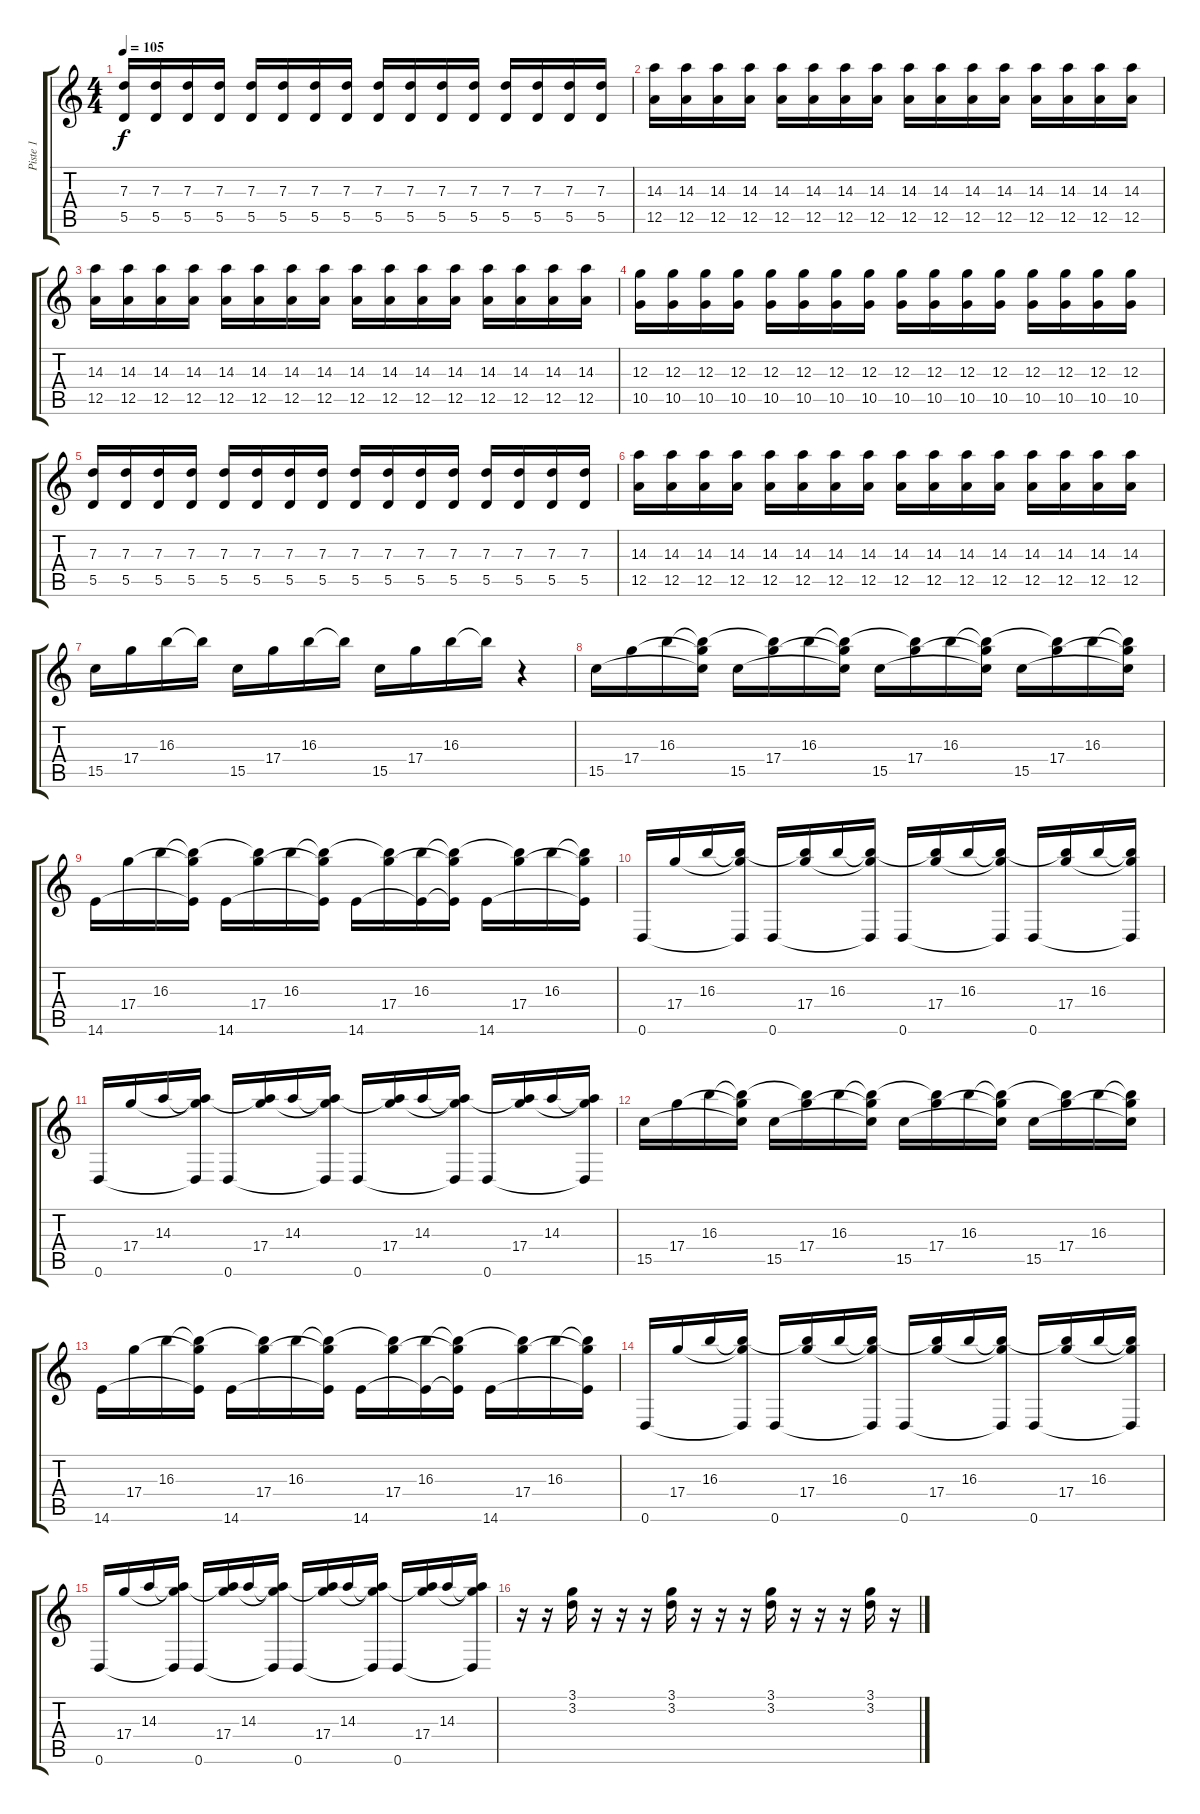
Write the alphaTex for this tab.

\track ("Piste 1" "Piste 1") {instrument acousticguitarnylon}
\staff {score tabs}
\tuning (E4 B3 G3 D3 A2 D2) {hide}
\ts (4 4)
\tempo 105
\clef g2
\ks c
(7.3 5.5).16{dy f} (7.3 5.5).16 (7.3 5.5).16 (7.3 5.5).16 (7.3 5.5).16 (7.3 5.5).16 (7.3 5.5).16 (7.3 5.5).16 (7.3 5.5).16 (7.3 5.5).16 (7.3 5.5).16 (7.3 5.5).16 (7.3 5.5).16 (7.3 5.5).16 (7.3 5.5).16 (7.3 5.5).16 |
(14.3 12.5).16 (14.3 12.5).16 (14.3 12.5).16 (14.3 12.5).16 (14.3 12.5).16 (14.3 12.5).16 (14.3 12.5).16 (14.3 12.5).16 (14.3 12.5).16 (14.3 12.5).16 (14.3 12.5).16 (14.3 12.5).16 (14.3 12.5).16 (14.3 12.5).16 (14.3 12.5).16 (14.3 12.5).16 |
(14.3 12.5).16{instrument distortionguitar} (14.3 12.5).16 (14.3 12.5).16 (14.3 12.5).16 (14.3 12.5).16 (14.3 12.5).16 (14.3 12.5).16 (14.3 12.5).16 (14.3 12.5).16 (14.3 12.5).16 (14.3 12.5).16 (14.3 12.5).16 (14.3 12.5).16 (14.3 12.5).16 (14.3 12.5).16 (14.3 12.5).16 |
(12.3 10.5).16 (12.3 10.5).16 (12.3 10.5).16 (12.3 10.5).16 (12.3 10.5).16 (12.3 10.5).16 (12.3 10.5).16 (12.3 10.5).16 (12.3 10.5).16 (12.3 10.5).16 (12.3 10.5).16 (12.3 10.5).16 (12.3 10.5).16 (12.3 10.5).16 (12.3 10.5).16 (12.3 10.5).16 |
(7.3 5.5).16 (7.3 5.5).16 (7.3 5.5).16 (7.3 5.5).16 (7.3 5.5).16 (7.3 5.5).16 (7.3 5.5).16 (7.3 5.5).16 (7.3 5.5).16 (7.3 5.5).16 (7.3 5.5).16 (7.3 5.5).16 (7.3 5.5).16 (7.3 5.5).16 (7.3 5.5).16 (7.3 5.5).16 |
(14.3 12.5).16 (14.3 12.5).16 (14.3 12.5).16 (14.3 12.5).16 (14.3 12.5).16 (14.3 12.5).16 (14.3 12.5).16 (14.3 12.5).16 (14.3 12.5).16 (14.3 12.5).16 (14.3 12.5).16 (14.3 12.5).16 (14.3 12.5).16 (14.3 12.5).16 (14.3 12.5).16 (14.3 12.5).16 |
15.5.16{instrument acousticguitarnylon} 17.4.16 16.3.16 16.3{t}.16 15.5.16 17.4.16 16.3.16 16.3{t}.16 15.5.16 17.4.16 16.3.16 16.3{t}.16 r.4 |
15.5.16 17.4.16 16.3.16 (16.3{t} 17.4{t} 15.5{t}).16 15.5.16 (16.3{t} 17.4).16 16.3.16 (16.3{t} 17.4{t} 15.5{t}).16 15.5.16 (16.3{t} 17.4).16 16.3.16 (16.3{t} 17.4{t} 15.5{t}).16 15.5.16 (16.3{t} 17.4).16 16.3.16 (16.3{t} 17.4{t} 15.5{t}).16 |
14.6.16 17.4.16 16.3.16 (16.3{t} 17.4{t} 14.6{t}).16 14.6.16 (16.3{t} 17.4).16 16.3.16 (16.3{t} 17.4{t} 14.6{t}).16 14.6.16 (16.3{t} 17.4).16 (16.3 14.6{t}).16 (16.3{t} 17.4{t} 14.6{t}).16 14.6.16 (16.3{t} 17.4).16 16.3.16 (16.3{t} 17.4{t} 14.6{t}).16 |
0.6.16 17.4.16 16.3.16 (16.3{t} 17.4{t} 0.6{t}).16 0.6.16 (16.3{t} 17.4).16 16.3.16 (16.3{t} 17.4{t} 0.6{t}).16 0.6.16 (16.3{t} 17.4).16 16.3.16 (16.3{t} 17.4{t} 0.6{t}).16 0.6.16 (16.3{t} 17.4).16 16.3.16 (16.3{t} 17.4{t} 0.6{t}).16 |
0.6.16 17.4.16 14.3.16 (14.3{t} 17.4{t} 0.6{t}).16 0.6.16 (14.3{t} 17.4).16 14.3.16 (14.3{t} 17.4{t} 0.6{t}).16 0.6.16 (14.3{t} 17.4).16 14.3.16 (14.3{t} 17.4{t} 0.6{t}).16 0.6.16 (14.3{t} 17.4).16 14.3.16 (14.3{t} 17.4{t} 0.6{t}).16 |
15.5.16 17.4.16 16.3.16 (16.3{t} 17.4{t} 15.5{t}).16 15.5.16 (16.3{t} 17.4).16 16.3.16 (16.3{t} 17.4{t} 15.5{t}).16 15.5.16 (16.3{t} 17.4).16 16.3.16 (16.3{t} 17.4{t} 15.5{t}).16 15.5.16 (16.3{t} 17.4).16 16.3.16 (16.3{t} 17.4{t} 15.5{t}).16 |
14.6.16 17.4.16 16.3.16 (16.3{t} 17.4{t} 14.6{t}).16 14.6.16 (16.3{t} 17.4).16 16.3.16 (16.3{t} 17.4{t} 14.6{t}).16 14.6.16 (16.3{t} 17.4).16 (16.3 14.6{t}).16 (16.3{t} 17.4{t} 14.6{t}).16 14.6.16 (16.3{t} 17.4).16 16.3.16 (16.3{t} 17.4{t} 14.6{t}).16 |
0.6.16 17.4.16 16.3.16 (16.3{t} 17.4{t} 0.6{t}).16 0.6.16 (16.3{t} 17.4).16 16.3.16 (16.3{t} 17.4{t} 0.6{t}).16 0.6.16 (16.3{t} 17.4).16 16.3.16 (16.3{t} 17.4{t} 0.6{t}).16 0.6.16 (16.3{t} 17.4).16 16.3.16 (16.3{t} 17.4{t} 0.6{t}).16 |
0.6.16 17.4.16 14.3.16 (14.3{t} 17.4{t} 0.6{t}).16 0.6.16 (14.3{t} 17.4).16 14.3.16 (14.3{t} 17.4{t} 0.6{t}).16 0.6.16 (14.3{t} 17.4).16 14.3.16 (14.3{t} 17.4{t} 0.6{t}).16 0.6.16 (14.3{t} 17.4).16 14.3.16 (14.3{t} 17.4{t} 0.6{t}).16 |
r.16{instrument distortionguitar} r.16 (3.1 3.2).16 r.16 r.16 r.16 (3.1 3.2).16 r.16 r.16 r.16 (3.1 3.2).16 r.16 r.16 r.16 (3.1 3.2).16 r.16
